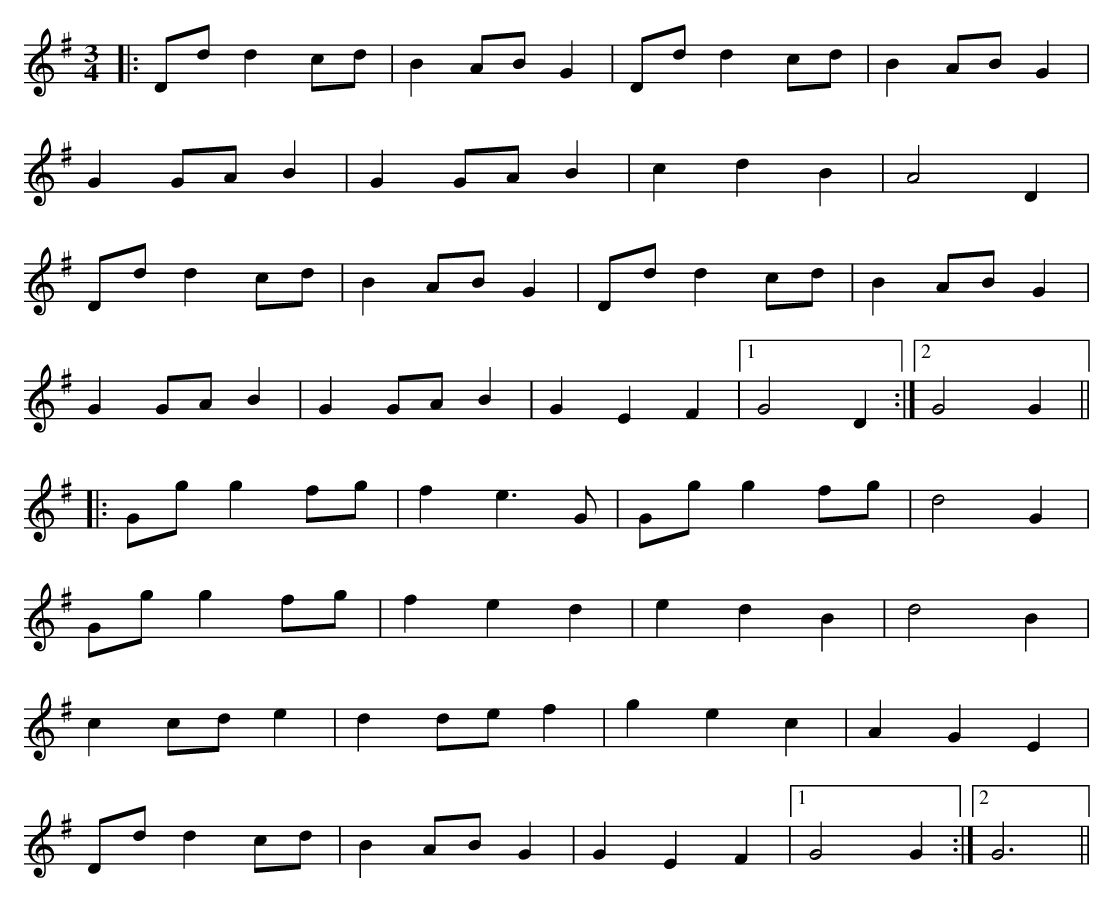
X:1
M:3/4
K:G
|: Dd d2 cd| B2 AB G2|Dd d2 cd| B2 AB G2|
G2 GA B2| G2 GA B2| c2 d2 B2| A4 D2|
Dd d2 cd| B2 AB G2| Dd d2 cd| B2 AB G2|
G2 GA B2| G2 GA B2| G2 E2 F2|1 G4 D2:|2 G4 G2||
|:Gg g2 fg|f2 e3 G| Gg g2 fg|d4 G2|
Gg g2 fg|f2 e2 d2| e2 d2 B2| d4 B2|
c2 cd e2| d2 de f2|g2 e2 c2|A2 G2 E2|
Dd d2 cd|B2 AB G2|G2 E2 F2|1 G4 G2:|2 G6||
